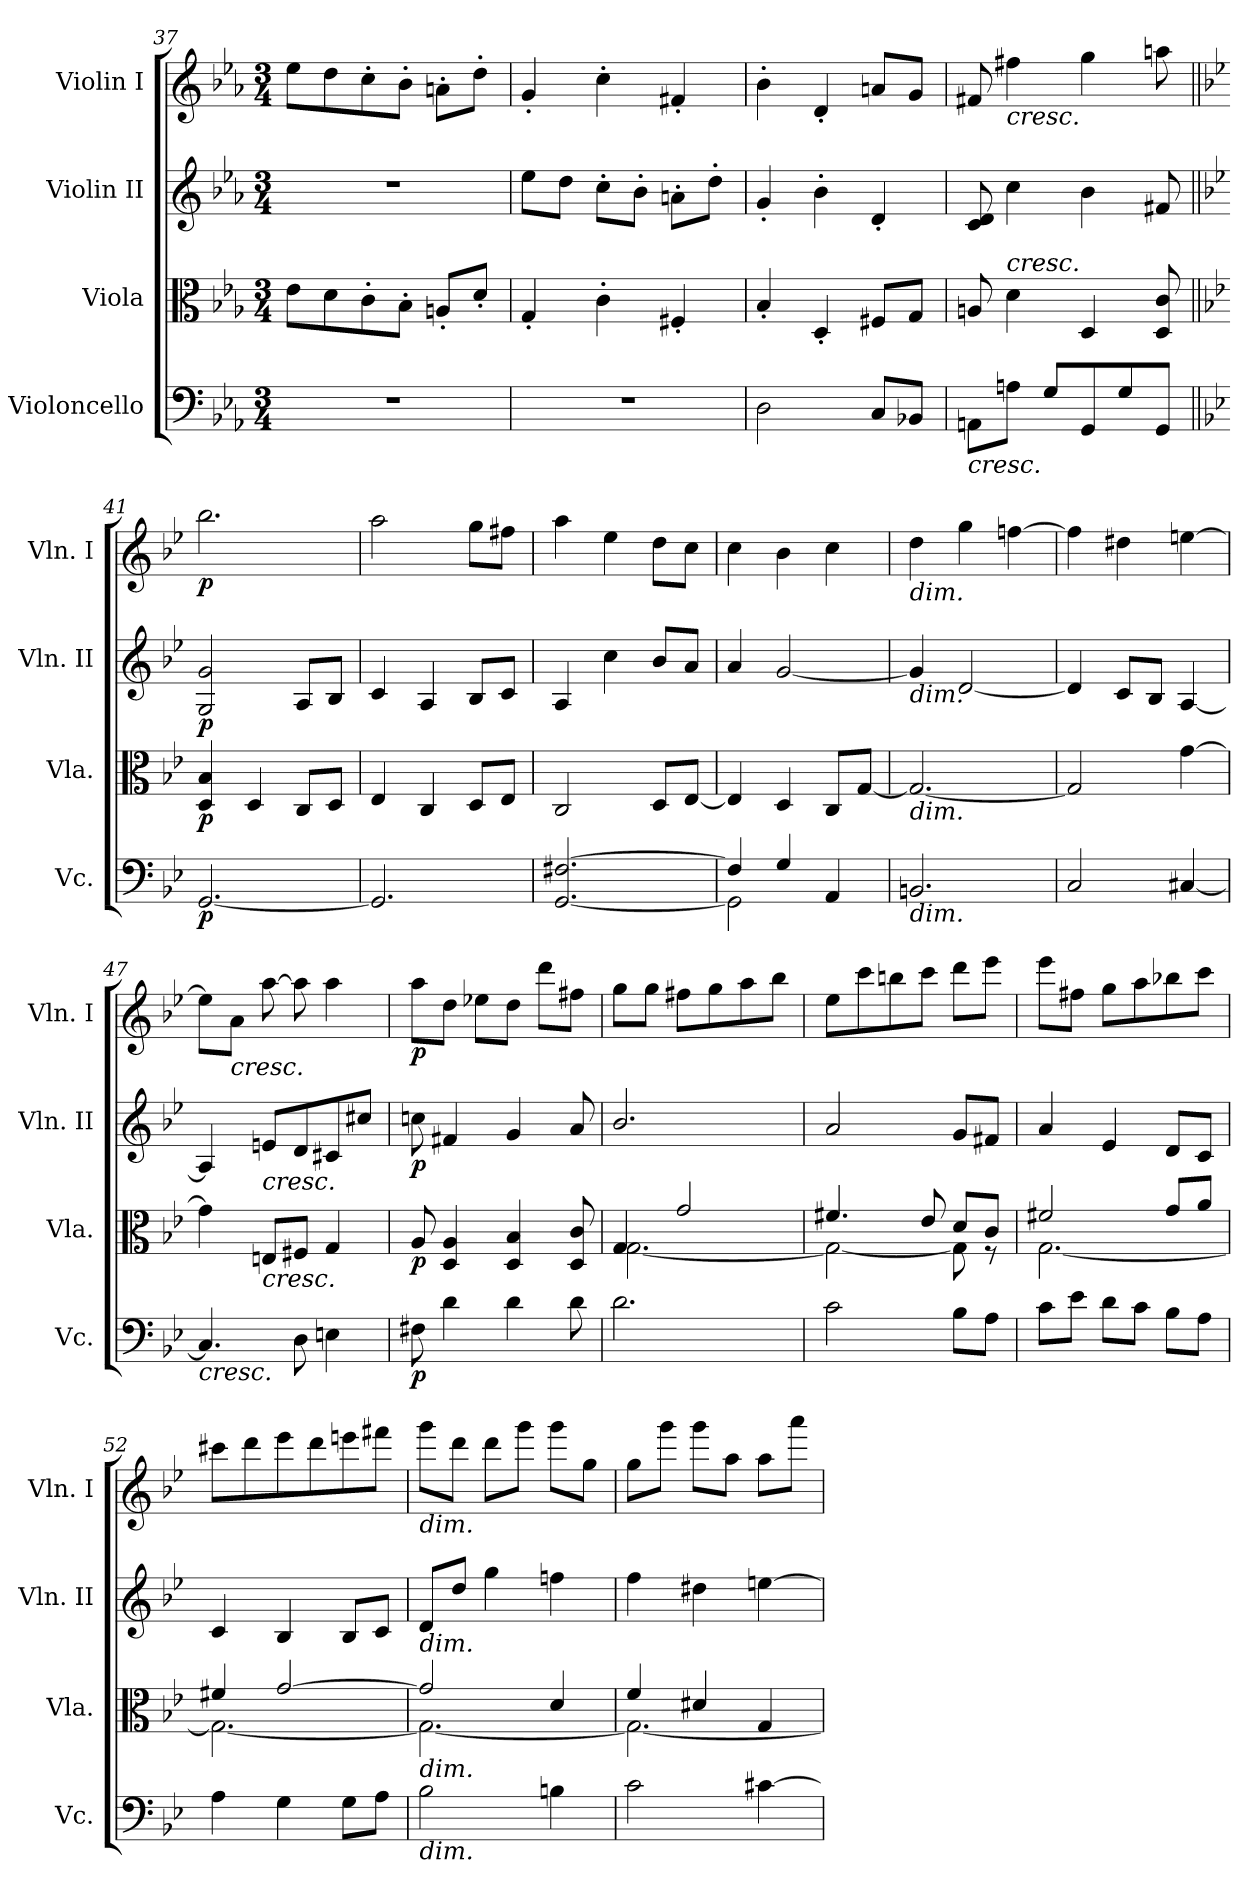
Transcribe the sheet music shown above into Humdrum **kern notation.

**kern	**dynam	**kern	**dynam	**kern	**dynam	**kern	**dynam
*part4	*part4	*part3	*part3	*part2	*part2	*part1	*part1
*staff4	*staff4	*staff3	*staff3	*staff2	*staff2	*staff1	*staff1
*I"Violoncello	*	*I"Viola	*	*I"Violin II	*	*I"Violin I	*
*I'Vc.	*	*I'Vla.	*	*I'Vln. II	*	*I'Vln. I	*
*clefF4	*	*clefC3	*	*clefG2	*	*clefG2	*
*k[b-e-a-]	*	*k[b-e-a-]	*	*k[b-e-a-]	*	*k[b-e-a-]	*
*E-:	*	*E-:	*	*E-:	*	*E-:	*
*M3/4	*	*M3/4	*	*M3/4	*	*M3/4	*
=37	=37	=37	=37	=37	=37	=37	=37
2.r	.	8e-\L	.	2.r	.	8ee-\L	.
.	.	8d\	.	.	.	8dd\	.
.	.	8c'\	.	.	.	8cc'\	.
.	.	8B-'\J	.	.	.	8b-'\J	.
.	.	8An'/L	.	.	.	8an'\L	.
.	.	8d'/J	.	.	.	8dd'\J	.
=38	=38	=38	=38	=38	=38	=38	=38
2.r	.	4G'/	.	8ee-\L	.	4g'/	.
.	.	.	.	8dd\J	.	.	.
.	.	4c'\	.	8cc'\L	.	4cc'\	.
.	.	.	.	8b-'\J	.	.	.
.	.	4F#X'/	.	8an'\L	.	4f#X'/	.
.	.	.	.	8dd'\J	.	.	.
=39	=39	=39	=39	=39	=39	=39	=39
2D\	.	4B-'/	.	4g'/	.	4b-'\	.
.	.	4D'/	.	4b-'\	.	4d'/	.
8C/L	.	8F#X/L	.	4d'/	.	8an/L	.
8BB-X/J	.	8G/J	.	.	.	8g/J	.
=40	=40	=40	=40	=40	=40	=40	=40
!LO:TX:b:i:t=cresc.	!	!	!	!	!	!	!
8AAn\L	.	8An/	.	8c/ 8d/	.	8f#X/	.
!	!	!	!	!	!	!LO:TX:b:i:t=cresc.	!
!	!	!LO:TX:a:i:t=cresc.	!	!	!	!	!
8An\J	.	4d\	.	4cc\	.	4ff#X\	.
8G/L	.	.	.	.	.	.	.
8GG/	.	4D/	.	4b-\	.	4gg\	.
8G/	.	.	.	.	.	.	.
8GG/J	.	8D/ 8c/	.	8f#X/	.	8aan\	.
=41||	=41||	=41||	=41||	=41||	=41||	=41||	=41||
*k[b-e-]	*	*k[b-e-]	*	*k[b-e-]	*	*k[b-e-]	*
*g:	*	*g:	*	*g:	*	*g:	*
!	!LO:DY:b	!	!LO:DY:b	!	!LO:DY:b	!	!LO:DY:b
[2.GG/	p	4D/ 4B-/	p	2G/ 2g/	p	2.bb-\	p
.	.	4D/	.	.	.	.	.
.	.	8C/L	.	8A/L	.	.	.
.	.	8D/J	.	8B-/J	.	.	.
=42	=42	=42	=42	=42	=42	=42	=42
2.GG/]	.	4E-/	.	4c/	.	2aa\	.
.	.	4C/	.	4A/	.	.	.
.	.	8D/L	.	8B-/L	.	8gg\L	.
.	.	8E-/J	.	8c/J	.	8ff#X\J	.
=43	=43	=43	=43	=43	=43	=43	=43
[2.GG/ [2.F#X/	.	2C/	.	4A/	.	4aa\	.
.	.	.	.	4cc\	.	4ee-\	.
.	.	8D/L	.	8b-/L	.	8dd\L	.
.	.	[8E-/J	.	8a/J	.	8cc\J	.
=44	=44	=44	=44	=44	=44	=44	=44
*^	*	*	*	*	*	*	*
4F#/]	2GG\]	.	4E-/]	.	4a/	.	4cc\	.
4G/	.	.	4D/	.	[2g/	.	4b-\	.
4AA/	4ryy	.	8C/L	.	.	.	4cc\	.
.	.	.	[8G/J	.	.	.	.	.
*v	*v	*	*	*	*	*	*	*
=45	=45	=45	=45	=45	=45	=45	=45
!	!	!	!	!	!	!LO:TX:b:i:t=dim.	!
!	!	!	!	!LO:TX:b:i:t=dim.	!	!	!
!	!	!LO:TX:b:i:t=dim.	!	!	!	!	!
!LO:TX:b:i:t=dim.	!	!	!	!	!	!	!
2.BBn/	.	2.G/_	.	4g/]	.	4dd\	.
.	.	.	.	[2d/	.	4gg\	.
.	.	.	.	.	.	[4ffn\	.
=46	=46	=46	=46	=46	=46	=46	=46
2C/	.	2G/]	.	4d/]	.	4ff\]	.
.	.	.	.	8c/L	.	4dd#X\	.
.	.	.	.	8B-/J	.	.	.
[4C#X/	.	[4g\	.	[4A/	.	[4een\	.
=47	=47	=47	=47	=47	=47	=47	=47
!LO:TX:b:i:t=cresc.	!	!	!	!	!	!	!
4.C#/]	.	4g\]	.	4A/]	.	8ee\L]	.
!	!	!	!	!	!	!LO:TX:b:i:t=cresc.	!
.	.	.	.	.	.	8a\J	.
!	!	!	!	!LO:TX:b:i:t=cresc.	!	!	!
!	!	!LO:TX:b:i:t=cresc.	!	!	!	!	!
.	.	8En/L	.	8en/L	.	[8aa\	.
8D\	.	8F#X/J	.	8d/	.	8aa\]	.
4En\	.	4G/	.	8c#X/	.	4aa\	.
.	.	.	.	8cc#X/J	.	.	.
=48	=48	=48	=48	=48	=48	=48	=48
!	!LO:DY:b	!	!LO:DY:b	!	!LO:DY:b	!	!LO:DY:b
8F#X\	p	8A/	p	8ccn\	p	8aa\L	p
4d\	.	4D/ 4A/	.	4f#X/	.	8dd\J	.
.	.	.	.	.	.	8ee-X\L	.
4d\	.	4D/ 4B-/	.	4g/	.	8dd\J	.
.	.	.	.	.	.	8ddd\L	.
8d\	.	8D/ 8c/	.	8a/	.	8ff#X\J	.
=49	=49	=49	=49	=49	=49	=49	=49
*	*	*^	*	*	*	*	*
2.d\	.	4G/	[2.G\	.	2.b-/	.	8gg\L	.
.	.	.	.	.	.	.	8gg\J	.
.	.	2g/	.	.	.	.	8ff#X\L	.
.	.	.	.	.	.	.	8gg\	.
.	.	.	.	.	.	.	8aa\	.
.	.	.	.	.	.	.	8bb-\J	.
=50	=50	=50	=50	=50	=50	=50	=50	=50
2c\	.	4.f#X/	2G\_	.	2a/	.	8ee-\L	.
.	.	.	.	.	.	.	8ccc\	.
.	.	.	.	.	.	.	8bbn\	.
.	.	8e-/	.	.	.	.	8ccc\J	.
8B-\L	.	8d/L	8G\]	.	8g/L	.	8ddd\L	.
8A\J	.	8c/J	8r	.	8f#X/J	.	8eee-\J	.
=51	=51	=51	=51	=51	=51	=51	=51	=51
8c\L	.	2f#X/	[2.G\	.	4a/	.	8eee-\L	.
8e-\J	.	.	.	.	.	.	8ff#X\J	.
8d\L	.	.	.	.	4e-/	.	8gg\L	.
8c\J	.	.	.	.	.	.	8aa\	.
8B-\L	.	8g/L	.	.	8d/L	.	8bb-X\	.
8A\J	.	8a/J	.	.	8c/J	.	8ccc\J	.
=52	=52	=52	=52	=52	=52	=52	=52	=52
4A\	.	4f#X/	2.G\_	.	4c/	.	8ccc#X\L	.
.	.	.	.	.	.	.	8ddd\	.
4G\	.	[2g/	.	.	4B-/	.	8eee-\	.
.	.	.	.	.	.	.	8ddd\	.
8G\L	.	.	.	.	8B-/L	.	8eeen\	.
8A\J	.	.	.	.	8c/J	.	8fff#X\J	.
=53	=53	=53	=53	=53	=53	=53	=53	=53
!	!	!	!	!	!	!	!LO:TX:b:i:t=dim.	!
!	!	!	!	!	!LO:TX:b:i:t=dim.	!	!	!
!	!	!LO:TX:b:i:t=dim.	!	!	!	!	!	!
!LO:TX:b:i:t=dim.	!	!	!	!	!	!	!	!
2B-\	.	2g/]	2.G\_	.	8d/L	.	8ggg\L	.
.	.	.	.	.	8dd/J	.	8ddd\J	.
.	.	.	.	.	4gg\	.	8ddd\L	.
.	.	.	.	.	.	.	8ggg\J	.
4Bn\	.	4d/	.	.	4ffn\	.	8ggg\L	.
.	.	.	.	.	.	.	8gg\J	.
=54	=54	=54	=54	=54	=54	=54	=54	=54
2c\	.	4f/	2.G\_	.	4ff\	.	8gg\L	.
.	.	.	.	.	.	.	8ggg\J	.
.	.	4d#X/	.	.	4dd#X\	.	8ggg\L	.
.	.	.	.	.	.	.	8aa\J	.
[4c#X\	.	4G/	.	.	[4een\	.	8aa\L	.
.	.	.	.	.	.	.	8aaa\J	.
*	*	*v	*v	*	*	*	*	*
=	=	=	=	=	=	=	=
*-	*-	*-	*-	*-	*-	*-	*-
